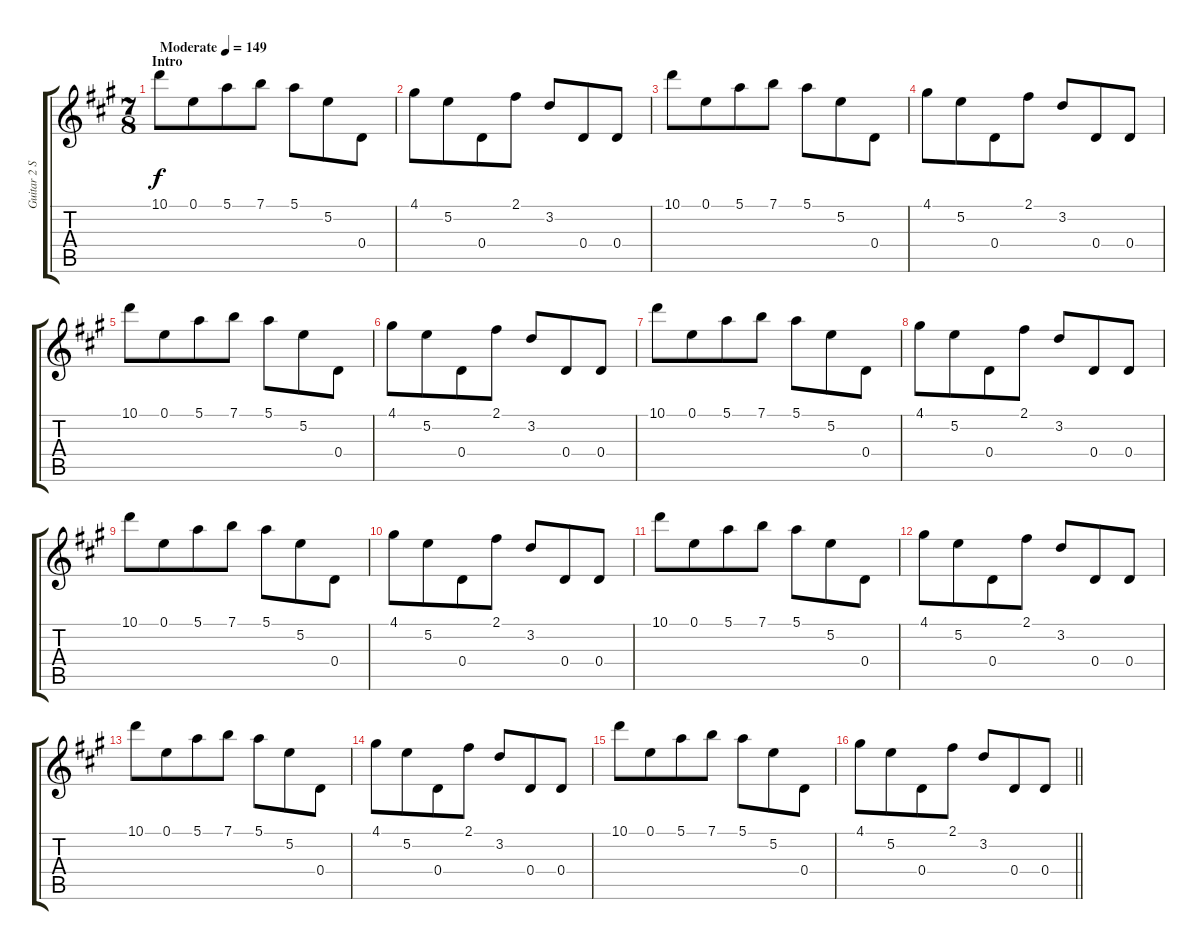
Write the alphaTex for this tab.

\track ("Guitar 2 Standard Tuning" "Guitar 2 S") {instrument electricguitarjazz}
\staff {score tabs}
\tuning (E4 B3 G3 D3 A2 E2) {hide}
\ts (7 8)
\section ("" "Intro")
\tempo (149 "Moderate")
\clef g2
\ks a
10.1.8{dy f instrument electricguitarjazz} 0.1.8 5.1.8 7.1.8 5.1.8 5.2.8 0.4.8 |
4.1.8 5.2.8 0.4.8 2.1.8 3.2.8 0.4.8 0.4.8 |
10.1.8 0.1.8 5.1.8 7.1.8 5.1.8 5.2.8 0.4.8 |
4.1.8 5.2.8 0.4.8 2.1.8 3.2.8 0.4.8 0.4.8 |
10.1.8 0.1.8 5.1.8 7.1.8 5.1.8 5.2.8 0.4.8 |
4.1.8 5.2.8 0.4.8 2.1.8 3.2.8 0.4.8 0.4.8 |
10.1.8 0.1.8 5.1.8 7.1.8 5.1.8 5.2.8 0.4.8 |
4.1.8 5.2.8 0.4.8 2.1.8 3.2.8 0.4.8 0.4.8 |
10.1.8 0.1.8 5.1.8 7.1.8 5.1.8 5.2.8 0.4.8 |
4.1.8 5.2.8 0.4.8 2.1.8 3.2.8 0.4.8 0.4.8 |
10.1.8 0.1.8 5.1.8 7.1.8 5.1.8 5.2.8 0.4.8 |
4.1.8 5.2.8 0.4.8 2.1.8 3.2.8 0.4.8 0.4.8 |
10.1.8 0.1.8 5.1.8 7.1.8 5.1.8 5.2.8 0.4.8 |
4.1.8 5.2.8 0.4.8 2.1.8 3.2.8 0.4.8 0.4.8 |
10.1.8 0.1.8 5.1.8 7.1.8 5.1.8 5.2.8 0.4.8 |
\barLineRight lightlight
4.1.8 5.2.8 0.4.8 2.1.8 3.2.8 0.4.8 0.4.8
